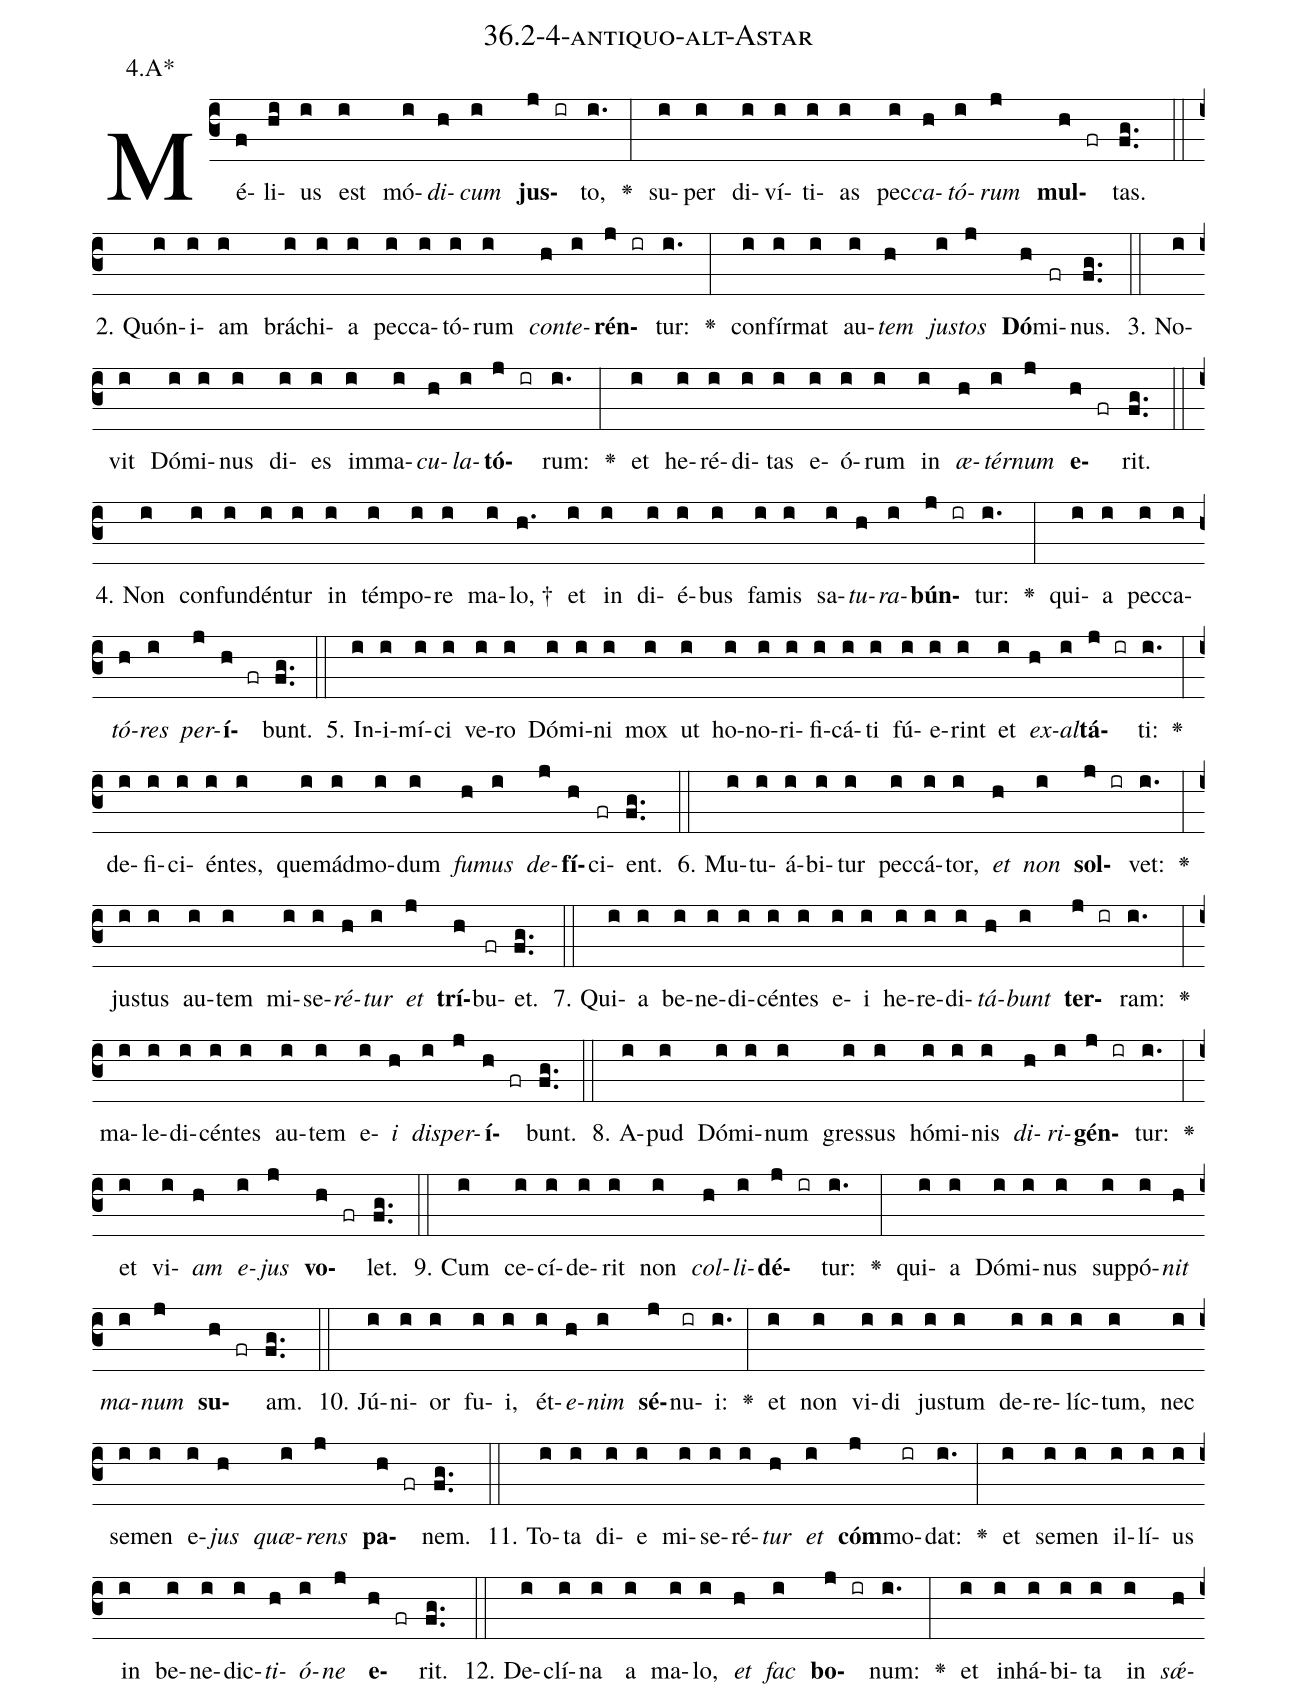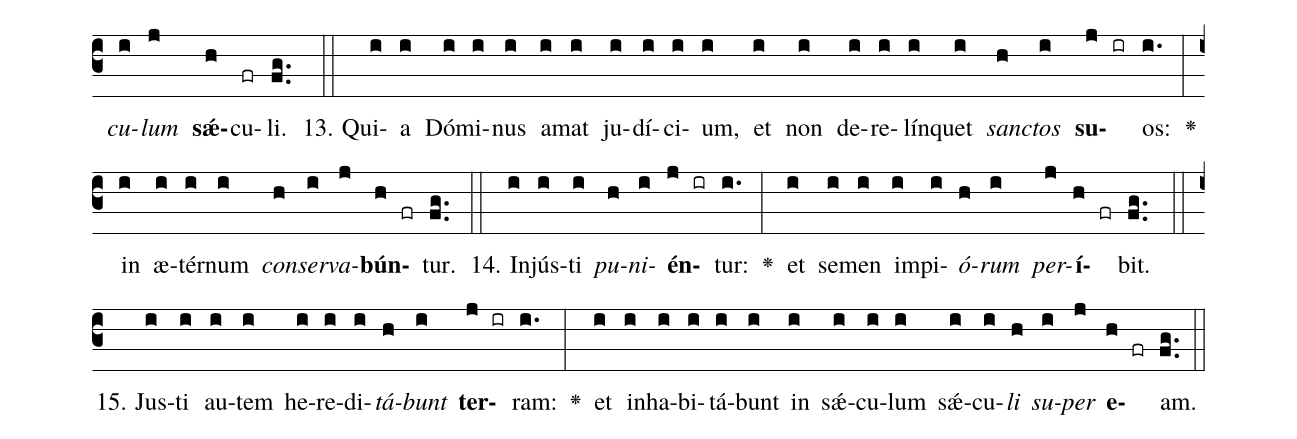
name: 36.2-4-antiquo-alt-Astar;
annotation: 4.A*;
%%
(c3)Mé(f)li(hi)us(i) est(i) mó(i)<i>di</i>(h)<i>cum</i>(i) <b>jus</b>(j ir)to,(i.) <v>\greheightstar</v>(:) su(i)per(i) di(i)ví(i)ti(i)as(i) pec(i)<i>ca</i>(h)<i>tó</i>(i)<i>rum</i>(j) <b>mul</b>(h fr)tas.(fg..) (::)
2. Quón(i)i(i)am(i) brá(i)chi(i)a(i) pec(i)ca(i)tó(i)rum(i) <i>con</i>(h)<i>te</i>(i)<b>rén</b>(j ir)tur:(i.) <v>\greheightstar</v>(:) con(i)fír(i)mat(i) au(i)<i>tem</i>(h) <i>jus</i>(i)<i>tos</i>(j) <b>Dó</b>(h)mi(fr)nus.(fg..) (::)
3. No(i)vit(i) Dó(i)mi(i)nus(i) di(i)es(i) im(i)ma(i)<i>cu</i>(h)<i>la</i>(i)<b>tó</b>(j ir)rum:(i.) <v>\greheightstar</v>(:) et(i) he(i)ré(i)di(i)tas(i) e(i)ó(i)rum(i) in(i) <i>æ</i>(h)<i>tér</i>(i)<i>num</i>(j) <b>e</b>(h fr)rit.(fg..) (::)
4. Non(i) con(i)fun(i)dén(i)tur(i) in(i) tém(i)po(i)re(i) ma(i)lo, †(h.) et(i) in(i) di(i)é(i)bus(i) fa(i)mis(i) sa(i)<i>tu</i>(h)<i>ra</i>(i)<b>bún</b>(j ir)tur:(i.) <v>\greheightstar</v>(:) qui(i)a(i) pec(i)ca(i)<i>tó</i>(h)<i>res</i>(i) <i>per</i>(j)<b>í</b>(h fr)bunt.(fg..) (::)
5. In(i)i(i)mí(i)ci(i) ve(i)ro(i) Dó(i)mi(i)ni(i) mox(i) ut(i) ho(i)no(i)ri(i)fi(i)cá(i)ti(i) fú(i)e(i)rint(i) et(i) <i>ex</i>(h)<i>al</i>(i)<b>tá</b>(j ir)ti:(i.) <v>\greheightstar</v>(:) de(i)fi(i)ci(i)én(i)tes,(i) quem(i)ád(i)mo(i)dum(i) <i>fu</i>(h)<i>mus</i>(i) <i>de</i>(j)<b>fí</b>(h)ci(fr)ent.(fg..) (::)
6. Mu(i)tu(i)á(i)bi(i)tur(i) pec(i)cá(i)tor,(i) <i>et</i>(h) <i>non</i>(i) <b>sol</b>(j ir)vet:(i.) <v>\greheightstar</v>(:) jus(i)tus(i) au(i)tem(i) mi(i)se(i)<i>ré</i>(h)<i>tur</i>(i) <i>et</i>(j) <b>trí</b>(h)bu(fr)et.(fg..) (::)
7. Qui(i)a(i) be(i)ne(i)di(i)cén(i)tes(i) e(i)i(i) he(i)re(i)di(i)<i>tá</i>(h)<i>bunt</i>(i) <b>ter</b>(j ir)ram:(i.) <v>\greheightstar</v>(:) ma(i)le(i)di(i)cén(i)tes(i) au(i)tem(i) e(i)<i>i</i>(h) <i>dis</i>(i)<i>per</i>(j)<b>í</b>(h fr)bunt.(fg..) (::)
8. A(i)pud(i) Dó(i)mi(i)num(i) gres(i)sus(i) hó(i)mi(i)nis(i) <i>di</i>(h)<i>ri</i>(i)<b>gén</b>(j ir)tur:(i.) <v>\greheightstar</v>(:) et(i) vi(i)<i>am</i>(h) <i>e</i>(i)<i>jus</i>(j) <b>vo</b>(h fr)let.(fg..) (::)
9. Cum(i) ce(i)cí(i)de(i)rit(i) non(i) <i>col</i>(h)<i>li</i>(i)<b>dé</b>(j ir)tur:(i.) <v>\greheightstar</v>(:) qui(i)a(i) Dó(i)mi(i)nus(i) sup(i)pó(i)<i>nit</i>(h) <i>ma</i>(i)<i>num</i>(j) <b>su</b>(h fr)am.(fg..) (::)
10. Jú(i)ni(i)or(i) fu(i)i,(i) ét(i)<i>e</i>(h)<i>nim</i>(i) <b>sé</b>(j)nu(ir)i:(i.) <v>\greheightstar</v>(:) et(i) non(i) vi(i)di(i) jus(i)tum(i) de(i)re(i)líc(i)tum,(i) nec(i) se(i)men(i) e(i)<i>jus</i>(h) <i>quæ</i>(i)<i>rens</i>(j) <b>pa</b>(h fr)nem.(fg..) (::)
11. To(i)ta(i) di(i)e(i) mi(i)se(i)ré(i)<i>tur</i>(h) <i>et</i>(i) <b>cóm</b>(j)mo(ir)dat:(i.) <v>\greheightstar</v>(:) et(i) se(i)men(i) il(i)lí(i)us(i) in(i) be(i)ne(i)dic(i)<i>ti</i>(h)<i>ó</i>(i)<i>ne</i>(j) <b>e</b>(h fr)rit.(fg..) (::)
12. De(i)clí(i)na(i) a(i) ma(i)lo,(i) <i>et</i>(h) <i>fac</i>(i) <b>bo</b>(j ir)num:(i.) <v>\greheightstar</v>(:) et(i) in(i)há(i)bi(i)ta(i) in(i) <i>sǽ</i>(h)<i>cu</i>(i)<i>lum</i>(j) <b>sǽ</b>(h)cu(fr)li.(fg..) (::)
13. Qui(i)a(i) Dó(i)mi(i)nus(i) a(i)mat(i) ju(i)dí(i)ci(i)um,(i) et(i) non(i) de(i)re(i)lín(i)quet(i) <i>sanc</i>(h)<i>tos</i>(i) <b>su</b>(j ir)os:(i.) <v>\greheightstar</v>(:) in(i) æ(i)tér(i)num(i) <i>con</i>(h)<i>ser</i>(i)<i>va</i>(j)<b>bún</b>(h fr)tur.(fg..) (::)
14. In(i)jús(i)ti(i) <i>pu</i>(h)<i>ni</i>(i)<b>én</b>(j ir)tur:(i.) <v>\greheightstar</v>(:) et(i) se(i)men(i) im(i)pi(i)<i>ó</i>(h)<i>rum</i>(i) <i>per</i>(j)<b>í</b>(h fr)bit.(fg..) (::)
15. Jus(i)ti(i) au(i)tem(i) he(i)re(i)di(i)<i>tá</i>(h)<i>bunt</i>(i) <b>ter</b>(j ir)ram:(i.) <v>\greheightstar</v>(:) et(i) in(i)ha(i)bi(i)tá(i)bunt(i) in(i) sǽ(i)cu(i)lum(i) sǽ(i)cu(i)<i>li</i>(h) <i>su</i>(i)<i>per</i>(j) <b>e</b>(h fr)am.(fg..) (::)
